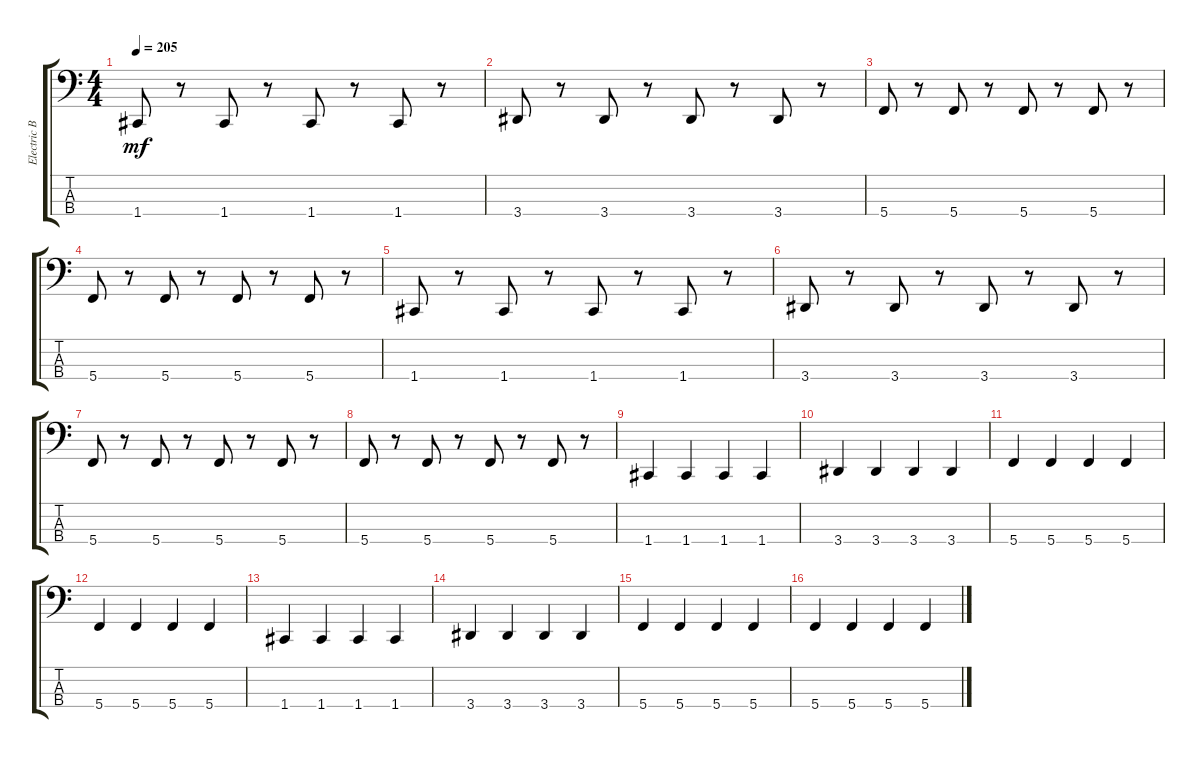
\track ("Electric Bass" "Electric B") {instrument electricbasspick}
\staff {score tabs}
\tuning (F2 C2 G1 C1) {hide}
\ts (4 4)
\tempo 205
\clef f4
\ks c
1.4.8{dy mf} r.8 1.4.8 r.8 1.4.8 r.8 1.4.8 r.8 |
3.4.8 r.8 3.4.8 r.8 3.4.8 r.8 3.4.8 r.8 |
5.4.8 r.8 5.4.8 r.8 5.4.8 r.8 5.4.8 r.8 |
5.4.8 r.8 5.4.8 r.8 5.4.8 r.8 5.4.8 r.8 |
1.4.8 r.8 1.4.8 r.8 1.4.8 r.8 1.4.8 r.8 |
3.4.8 r.8 3.4.8 r.8 3.4.8 r.8 3.4.8 r.8 |
5.4.8 r.8 5.4.8 r.8 5.4.8 r.8 5.4.8 r.8 |
5.4.8 r.8 5.4.8 r.8 5.4.8 r.8 5.4.8 r.8 |
1.4.4 1.4.4 1.4.4 1.4.4 |
3.4.4 3.4.4 3.4.4 3.4.4 |
5.4.4 5.4.4 5.4.4 5.4.4 |
5.4.4 5.4.4 5.4.4 5.4.4 |
1.4.4 1.4.4 1.4.4 1.4.4 |
3.4.4 3.4.4 3.4.4 3.4.4 |
5.4.4 5.4.4 5.4.4 5.4.4 |
5.4.4 5.4.4 5.4.4 5.4.4
